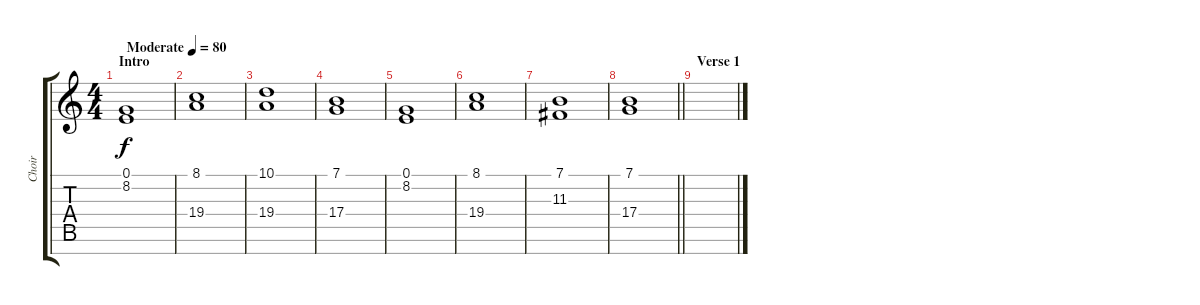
\track ("Choir" "Choir") {instrument choiraahs}
\staff {score tabs}
\tuning (E4 B3 G3 D3 A2 E2 B1) {hide}
\ts (4 4)
\section ("" "Intro")
\tempo (80 "Moderate")
\clef g2
\ks c
(0.1 8.2).1{dy f instrument choiraahs} |
(8.1 19.4).1 |
(10.1 19.4).1 |
(7.1 17.4).1 |
(0.1 8.2).1 |
(8.1 19.4).1 |
(7.1 11.3).1 |
\barLineRight lightlight
(7.1 17.4).1 |
\section ("" "Verse 1")
